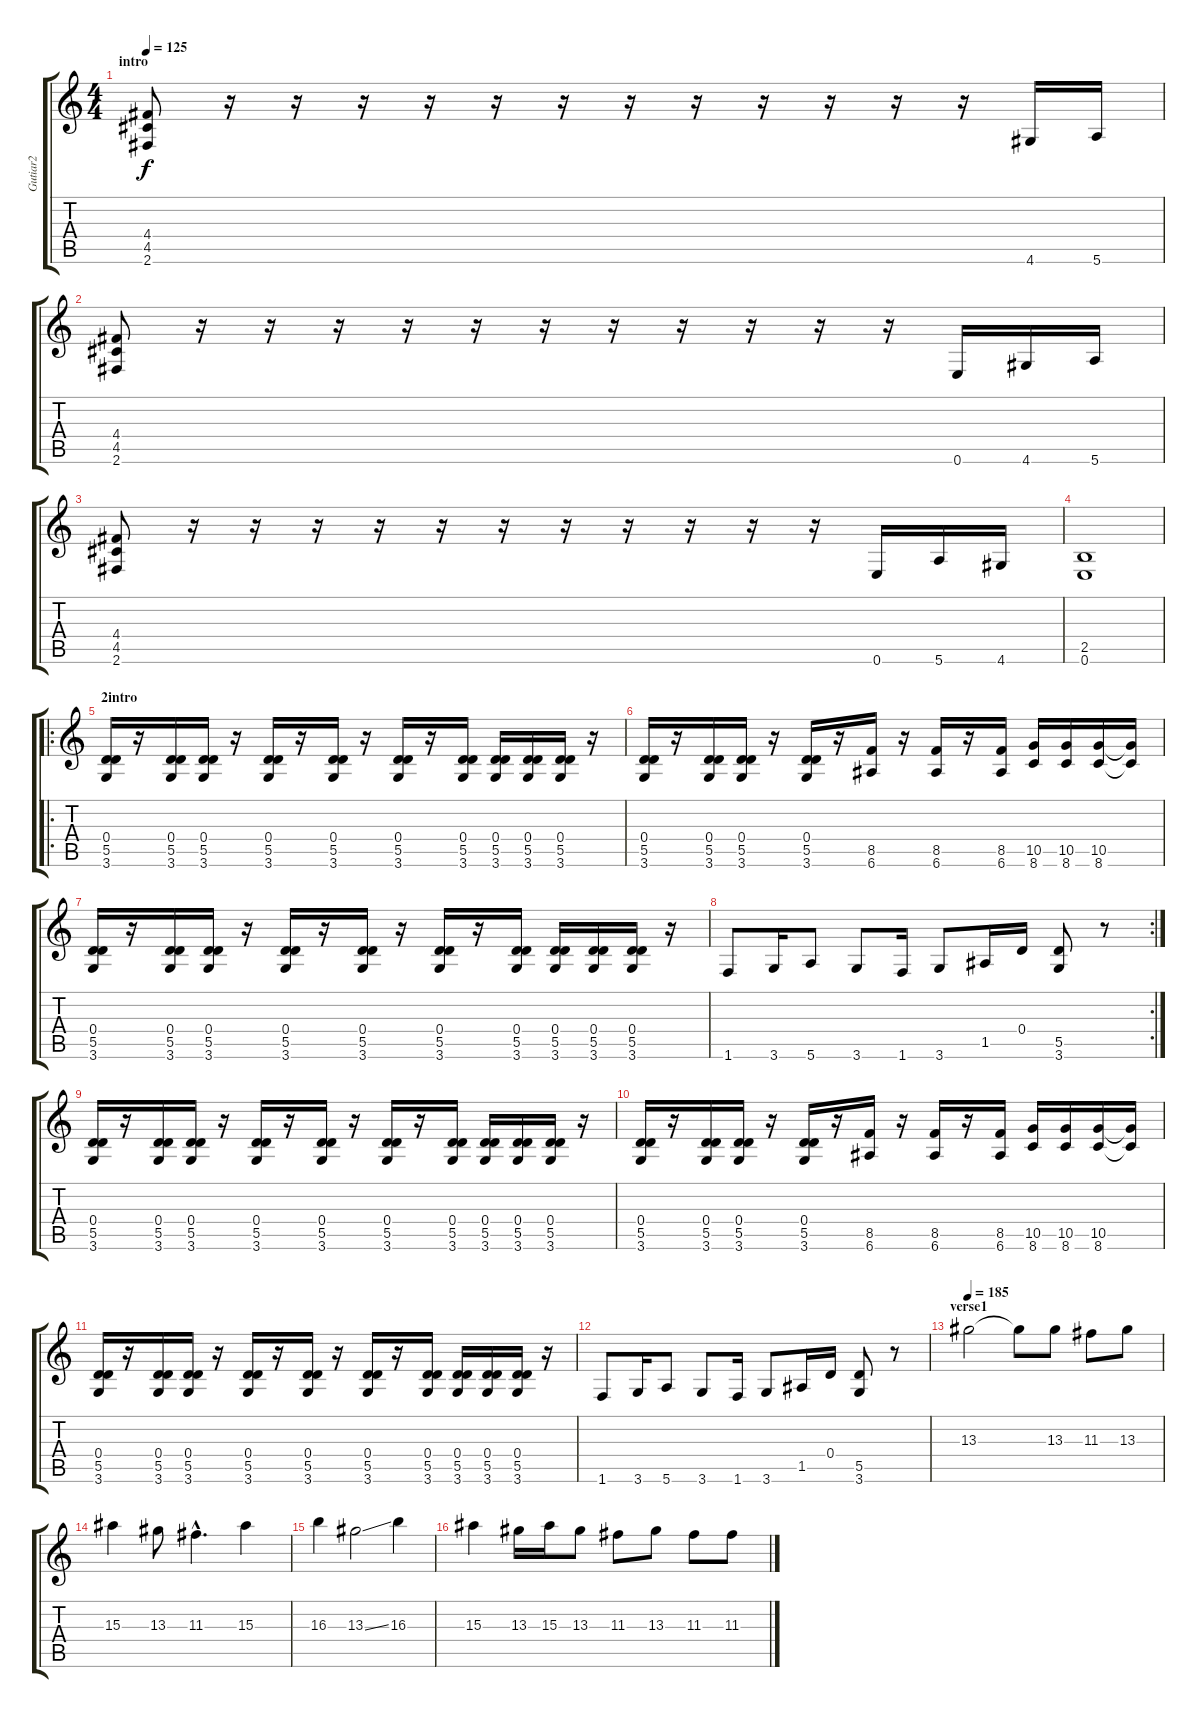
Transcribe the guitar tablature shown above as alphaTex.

\track ("Gutiar2" "Gutiar2") {instrument distortionguitar}
\staff {score tabs}
\tuning (E4 B3 G3 D3 A2 E2) {hide}
\ts (4 4)
\section ("" "intro")
\tempo 125
\clef g2
\ks c
(4.4 4.5 2.6).8{dy f instrument distortionguitar} r.16 r.16 r.16 r.16 r.16 r.16 r.16 r.16 r.16 r.16 r.16 r.16 4.6.16 5.6.16 |
(4.4 4.5 2.6).8 r.16 r.16 r.16 r.16 r.16 r.16 r.16 r.16 r.16 r.16 r.16 0.6.16 4.6.16 5.6.16 |
(4.4 4.5 2.6).8 r.16 r.16 r.16 r.16 r.16 r.16 r.16 r.16 r.16 r.16 r.16 0.6.16 5.6.16 4.6.16 |
(2.5 0.6).1 |
\ro
\section ("" "2intro")
(0.4 5.5 3.6).16 r.16 (0.4 5.5 3.6).16 (0.4 5.5 3.6).16 r.16 (0.4 5.5 3.6).16 r.16 (0.4 5.5 3.6).16 r.16 (0.4 5.5 3.6).16 r.16 (0.4 5.5 3.6).16 (0.4 5.5 3.6).16 (0.4 5.5 3.6).16 (0.4 5.5 3.6).16 r.16 |
(0.4 5.5 3.6).16 r.16 (0.4 5.5 3.6).16 (0.4 5.5 3.6).16 r.16 (0.4 5.5 3.6).16 r.16 (8.5 6.6).16 r.16 (8.5 6.6).16 r.16 (8.5 6.6).16 (10.5 8.6).16 (10.5 8.6).16 (10.5 8.6).16 (10.5{t} 8.6{t}).16 |
(0.4 5.5 3.6).16 r.16 (0.4 5.5 3.6).16 (0.4 5.5 3.6).16 r.16 (0.4 5.5 3.6).16 r.16 (0.4 5.5 3.6).16 r.16 (0.4 5.5 3.6).16 r.16 (0.4 5.5 3.6).16 (0.4 5.5 3.6).16 (0.4 5.5 3.6).16 (0.4 5.5 3.6).16 r.16 |
\rc 2
1.6.8 3.6.16 5.6.8 3.6.8 1.6.16 3.6.8 1.5.16 0.4.16 (5.5 3.6).8 r.8 |
(0.4 5.5 3.6).16 r.16 (0.4 5.5 3.6).16 (0.4 5.5 3.6).16 r.16 (0.4 5.5 3.6).16 r.16 (0.4 5.5 3.6).16 r.16 (0.4 5.5 3.6).16 r.16 (0.4 5.5 3.6).16 (0.4 5.5 3.6).16 (0.4 5.5 3.6).16 (0.4 5.5 3.6).16 r.16 |
(0.4 5.5 3.6).16 r.16 (0.4 5.5 3.6).16 (0.4 5.5 3.6).16 r.16 (0.4 5.5 3.6).16 r.16 (8.5 6.6).16 r.16 (8.5 6.6).16 r.16 (8.5 6.6).16 (10.5 8.6).16 (10.5 8.6).16 (10.5 8.6).16 (10.5{t} 8.6{t}).16 |
(0.4 5.5 3.6).16 r.16 (0.4 5.5 3.6).16 (0.4 5.5 3.6).16 r.16 (0.4 5.5 3.6).16 r.16 (0.4 5.5 3.6).16 r.16 (0.4 5.5 3.6).16 r.16 (0.4 5.5 3.6).16 (0.4 5.5 3.6).16 (0.4 5.5 3.6).16 (0.4 5.5 3.6).16 r.16 |
1.6.8 3.6.16 5.6.8 3.6.8 1.6.16 3.6.8 1.5.16 0.4.16 (5.5 3.6).8 r.8 |
\section ("" "verse1")
\tempo 185
13.3.2 13.3{t}.8 13.3.8 11.3.8 13.3.8 |
15.3.4 13.3.8 11.3{hac}.4{d} 15.3.4 |
16.3.4 13.3{ss}.2 16.3.4 |
15.3.4 13.3.16 15.3.16 13.3.8 11.3.8 13.3.8 11.3.8 11.3.8
